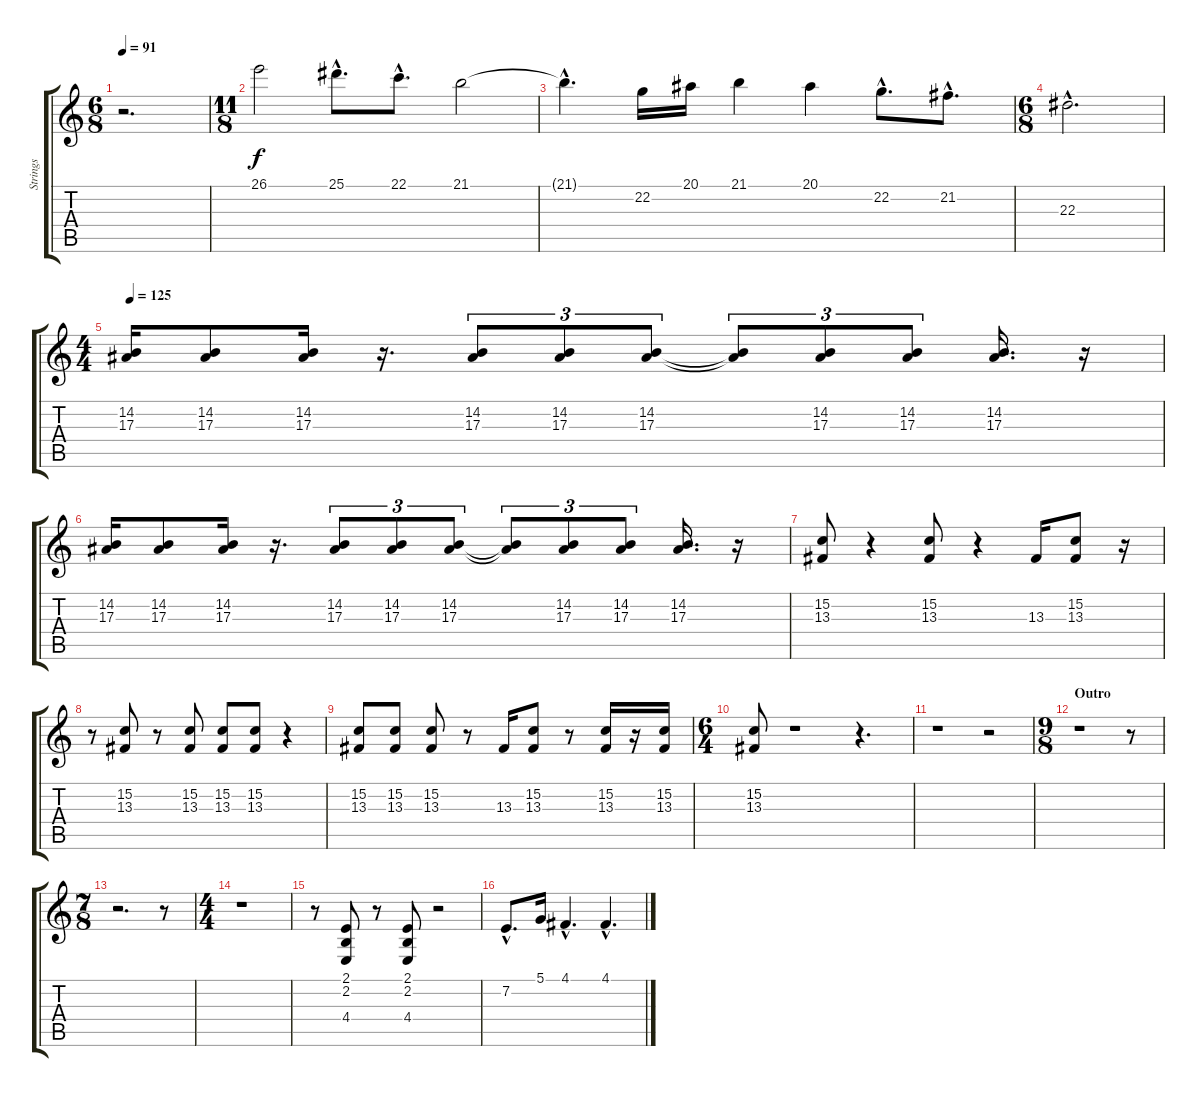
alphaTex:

\track ("Strings" "Strings") {instrument stringensemble1}
\staff {score tabs}
\tuning (D4 A3 F3 C3 G2 D2) {hide}
\ts (6 8)
\tempo 91
\clef g2
\ks c
r.2{d dy f} |
\ts (11 8)
26.1.2 25.1{hac}.8{d} 22.1{hac}.8{d} 21.1.2 |
21.1{hac t}.4{d} 22.2.16 20.1.16 21.1.4 20.1.4 22.2{hac}.8{d} 21.2{hac}.8{d} |
\ts (6 8)
22.3{hac}.2{d} |
\ts (4 4)
\tempo 125
(14.2 17.3).16{volume 8} (14.2 17.3).8 (14.2 17.3).16 r.16{d} (14.2 17.3).8{tu (3 2)} (14.2 17.3).8{tu (3 2)} (14.2 17.3).8{tu (3 2)} (14.2{t} 17.3{t}).8{tu (3 2)} (14.2 17.3).8{tu (3 2)} (14.2 17.3).8{tu (3 2)} (14.2 17.3).16{d} r.16 |
(14.2 17.3).16 (14.2 17.3).8 (14.2 17.3).16 r.16{d} (14.2 17.3).8{tu (3 2)} (14.2 17.3).8{tu (3 2)} (14.2 17.3).8{tu (3 2)} (14.2{t} 17.3{t}).8{tu (3 2)} (14.2 17.3).8{tu (3 2)} (14.2 17.3).8{tu (3 2)} (14.2 17.3).16{d} r.16 |
(15.2 13.3).8 r.4 (15.2 13.3).8 r.4 13.3.16 (15.2 13.3).8 r.16 |
r.8 (15.2 13.3).8 r.8 (15.2 13.3).8 (15.2 13.3).8 (15.2 13.3).8 r.4 |
(15.2 13.3).8 (15.2 13.3).8 (15.2 13.3).8 r.8 13.3.16 (15.2 13.3).8 r.8 (15.2 13.3).16 r.16 (15.2 13.3).16 |
\ts (6 4)
(15.2 13.3).8 r.1 r.4{d} |
r.1 r.2 |
\ts (9 8)
\section ("" "Outro")
r.1 r.8 |
\ts (7 8)
r.2{d} r.8 |
\ts (4 4)
r.1 |
r.8 (2.1 2.2 4.4).8 r.8 (2.1 2.2 4.4).8 r.2 |
7.2{hac}.8{d} 5.1.16 4.1{hac}.4{d} 4.1{hac}.4{d}
